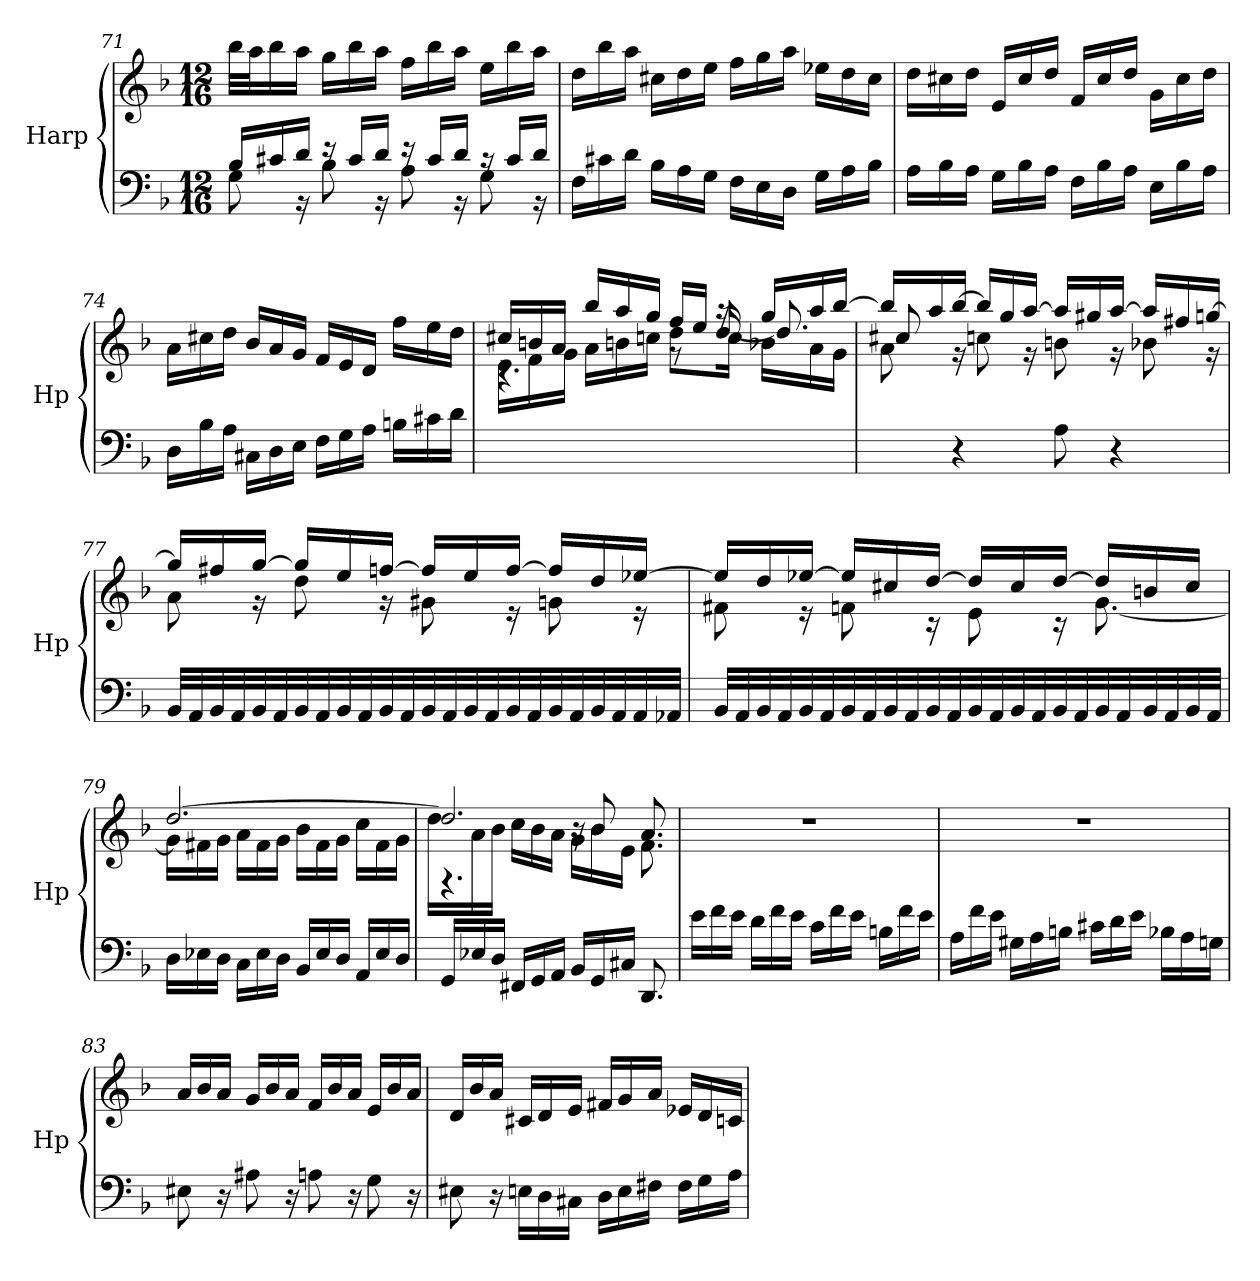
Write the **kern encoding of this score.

**kern	**kern
*part1	*part1
*staff2	*staff1
*I"Harp	*
*I'Hp	*
!!LO:LB:g=z
*clefF4	*clefG2
*k[b-]	*k[b-]
*M12/16	*M12/16
=71	=71
*^	*
16B-/LL	8G\	32bb-\LLL
.	.	32aa\J
16c#X/	.	16bb-\
16d/JJ	16r	16aa\JJ
16re	8B-\	16gg\LL
16c#/LL	.	16bb-\
16d/JJ	16r	16aa\JJ
16re	8A\	16ff\LL
16c#/LL	.	16bb-\
16d/JJ	16r	16aa\JJ
16rc	8G\	16ee\LL
16c#/LL	.	16bb-\
16d/JJ	16r	16aa\JJ
*v	*v	*
=72	=72
16F\LL	16dd\LL
16c#X\	16bb-\
16d\JJ	16aa\JJ
16B-\LL	16cc#X\LL
16A\	16dd\
16G\JJ	16ee\JJ
16F\LL	16ff\LL
16E\	16gg\
16D\JJ	16aa\JJ
16G\LL	16ee-X\LL
16A\	16dd\
16B-\JJ	16cc#\JJ
=73	=73
16A\LL	16dd\LL
16B-\	16cc#X\
16A\JJ	16dd\JJ
16G\LL	16e/LL
16B-\	16cc#/
16A\JJ	16dd/JJ
16F\LL	16f/LL
16B-\	16cc#/
16A\JJ	16dd/JJ
16E\LL	16g\LL
16B-\	16cc#\
16A\JJ	16dd\JJ
!!LO:LB:g=z
=74	=74
16D\LL	16a\LL
16B-\	16cc#X\
16A\JJ	16dd\JJ
16C#X\LL	16b-/LL
16D\	16a/
16E\JJ	16g/JJ
16F\LL	16f/LL
16G\	16e/
16A\JJ	16d/JJ
16Bn\LL	16ff\LL
16c#X\	16ee\
16d\JJ	16dd\JJ
=75	=75
*	*^
*	*	*^
2.ryy	16cc#X/LL	4.rc	16e\LL
.	16bn/	.	16f\
.	16a/JJ	.	16g\JJ
.	16bb-/LL	.	16a\LL
.	16aa/	.	16bn\
.	16gg/JJ	.	16cc\JJ
.	16ff/LL	8rg	8dd\L
.	16ee/JJ	.	.
.	16raa	[16dd/	16cc\Jk
.	16gg/LL	8.dd/]	16b-X\LL
.	16aa/	.	16a\
.	[16bb-/JJ	.	16g\JJ
!!LO:LB:g=z	!!	!!
=76	=76	=76	=76
8ryy	16bb-/LL]	8cc#X/	8a\
.	16aa/	.	.
4r	[16bb-/JJ	16r	2ryy
.	16bb-/LL]	8ccn\	.
.	16gg/	.	.
.	[16aa/JJ	16r	.
8A\	16aa/LL]	8bn\	.
.	16gg#X/	.	.
4r	[16aa/JJ	16r	.
.	16aa/LL]	8b-X\	.
.	16ff#X/	.	8ryy
.	[16ggn/JJ	16r	.
*	*	*v	*v
=77	=77	=77
32BB-/LLL	16gg/LL]	8a\
32AA/	.	.
32BB-/	16ff#X/	.
32AA/	.	.
32BB-/	[16gg/JJ	16r
32AA/	.	.
32BB-/	16gg/LL]	8dd\
32AA/	.	.
32BB-/	16ee/	.
32AA/	.	.
32BB-/	[16ffn/JJ	16r
32AA/	.	.
32BB-/	16ff/LL]	8g#X\
32AA/	.	.
32BB-/	16ee/	.
32AA/	.	.
32BB-/	[16ff/JJ	16r
32AA/	.	.
32BB-/	16ff/LL]	8gn\
32AA/	.	.
32BB-/	16dd/	.
32AA/	.	.
32AA/	[16ee-X/JJ	16r
32AA-X/JJJ	.	.
!!LO:LB:g=z	!!
=78	=78	=78
32BB-/LLL	16ee-/LL]	8f#X\
32AA/	.	.
32BB-/	16dd/	.
32AA/	.	.
32BB-/	[16ee-X/JJ	16r
32AA/	.	.
32BB-/	16ee-/LL]	8fn\
32AA/	.	.
32BB-/	16cc#X/	.
32AA/	.	.
32BB-/	[16dd/JJ	16rc
32AA/	.	.
32BB-/	16dd/LL]	8e\
32AA/	.	.
32BB-/	16cc#/	.
32AA/	.	.
32BB-/	[16dd/JJ	16rc
32AA/	.	.
32BB-/	16dd/LL]	[8.g\
32AA/	.	.
32BB-/	16bn/	.
32AA/	.	.
32BB-/	16cc#/JJ	.
32AA/JJJ	.	.
=79	=79	=79
16D\LL	[2.dd/	16g\LL]
16E-X\	.	16f#X\
16D\JJ	.	16g\JJ
16C\LL	.	16a\LL
16E-\	.	16f#\
16D\JJ	.	16g\JJ
16BB-/LL	.	16b-\LL
16E-/	.	16f#\
16D/JJ	.	16g\JJ
16AA/LL	.	16cc\LL
16E-/	.	16f#\
16D/JJ	.	16g\JJ
!!LO:LB:g=z
=80	=80	=80
*	*	*^
16GG/LL	2.dd/]	16dd\LL	4.rF
16E-X/	.	16a\	.
16D/JJ	.	16b-\JJ	.
16FF#X/LL	.	16cc\LL	.
16GG/	.	16b-\	.
16AA/JJ	.	16a\JJ	.
16BB-/LL	.	16g\LL	16r
16GG/	.	16b-\	8b-/
16C#X/JJ	.	16e\JJ	.
8.DD/	.	8.f\	8.a/
*	*v	*v	*v
=81	=81
16e\LL	2.r
16f\	.
16e\JJ	.
16d\LL	.
16f\	.
16e\JJ	.
16c\LL	.
16f\	.
16e\JJ	.
16Bn\LL	.
16f\	.
16e\JJ	.
!!LO:PB:g=z
=82	=82
16A\LL	2.r
16f\	.
16e\JJ	.
16G#X\LL	.
16A\	.
16Bn\JJ	.
16c#X\LL	.
16d\	.
16e\JJ	.
16B-X\LL	.
16A\	.
16Gn\JJ	.
=83	=83
8E#X\	16a/LL
.	16b-/
16r	16a/JJ
8A#X\	16g/LL
.	16b-/
16r	16a/JJ
8An\	16f/LL
.	16b-/
16r	16a/JJ
8G\	16e/LL
.	16b-/
16r	16a/JJ
=84	=84
8E#X\	16d/LL
.	16b-/
16r	16a/JJ
16En\LL	16c#X/LL
16D\	16d/
16C#X\JJ	16e/JJ
16D\LL	16f#X/LL
16E\	16g/
16F#X\JJ	16a/JJ
16F#\LL	16e-X/LL
16G\	16d/
16A\JJ	16cn/JJ
=	=
*-	*-
